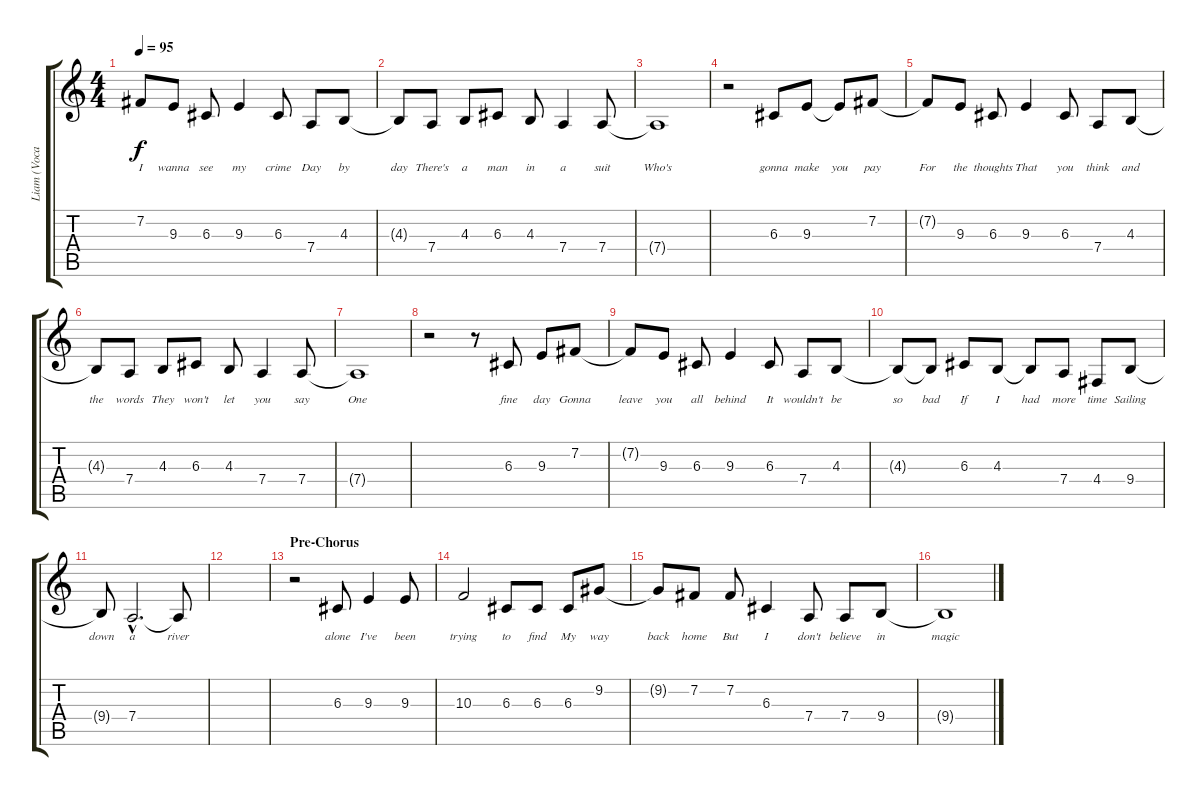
\track ("Liam (Vocals)" "Liam (Voca") {instrument lead8bassandlead}
\staff {score tabs}
\tuning (E4 B3 G3 D3 A2 E2) {hide}
\ts (4 4)
\tempo 95
\clef g2
\ks c
7.2{t}.8{lyrics (0 "I") lyrics (1 "") lyrics (2 "") lyrics (3 "") lyrics (4 "") dy f} 9.3.8{lyrics (0 "wanna") lyrics (1 "") lyrics (2 "") lyrics (3 "") lyrics (4 "")} 6.3.8{lyrics (0 "see") lyrics (1 "") lyrics (2 "") lyrics (3 "") lyrics (4 "")} 9.3.4{lyrics (0 "my") lyrics (1 "") lyrics (2 "") lyrics (3 "") lyrics (4 "")} 6.3.8{lyrics (0 "crime") lyrics (1 "") lyrics (2 "") lyrics (3 "") lyrics (4 "")} 7.4.8{lyrics (0 "Day") lyrics (1 "") lyrics (2 "") lyrics (3 "") lyrics (4 "")} 4.3.8{lyrics (0 "by") lyrics (1 "") lyrics (2 "") lyrics (3 "") lyrics (4 "")} |
4.3{t}.8{lyrics (0 "day") lyrics (1 "") lyrics (2 "") lyrics (3 "") lyrics (4 "")} 7.4.8{lyrics (0 "There's") lyrics (1 "") lyrics (2 "") lyrics (3 "") lyrics (4 "")} 4.3.8{lyrics (0 "a") lyrics (1 "") lyrics (2 "") lyrics (3 "") lyrics (4 "")} 6.3.8{lyrics (0 "man") lyrics (1 "") lyrics (2 "") lyrics (3 "") lyrics (4 "")} 4.3.8{lyrics (0 "in") lyrics (1 "") lyrics (2 "") lyrics (3 "") lyrics (4 "")} 7.4.4{lyrics (0 "a") lyrics (1 "") lyrics (2 "") lyrics (3 "") lyrics (4 "")} 7.4.8{lyrics (0 "suit") lyrics (1 "") lyrics (2 "") lyrics (3 "") lyrics (4 "")} |
7.4{t}.1{lyrics (0 "Who's") lyrics (1 "") lyrics (2 "") lyrics (3 "") lyrics (4 "")} |
r.2 6.3.8{lyrics (0 "gonna") lyrics (1 "") lyrics (2 "") lyrics (3 "") lyrics (4 "")} 9.3.8{lyrics (0 "make") lyrics (1 "") lyrics (2 "") lyrics (3 "") lyrics (4 "")} 9.3{t}.8{lyrics (0 "you") lyrics (1 "") lyrics (2 "") lyrics (3 "") lyrics (4 "")} 7.2.8{lyrics (0 "pay") lyrics (1 "") lyrics (2 "") lyrics (3 "") lyrics (4 "")} |
7.2{t}.8{lyrics (0 "For") lyrics (1 "") lyrics (2 "") lyrics (3 "") lyrics (4 "")} 9.3.8{lyrics (0 "the") lyrics (1 "") lyrics (2 "") lyrics (3 "") lyrics (4 "")} 6.3.8{lyrics (0 "thoughts") lyrics (1 "") lyrics (2 "") lyrics (3 "") lyrics (4 "")} 9.3.4{lyrics (0 "That") lyrics (1 "") lyrics (2 "") lyrics (3 "") lyrics (4 "")} 6.3.8{lyrics (0 "you") lyrics (1 "") lyrics (2 "") lyrics (3 "") lyrics (4 "")} 7.4.8{lyrics (0 "think") lyrics (1 "") lyrics (2 "") lyrics (3 "") lyrics (4 "")} 4.3.8{lyrics (0 "and") lyrics (1 "") lyrics (2 "") lyrics (3 "") lyrics (4 "")} |
4.3{t}.8{lyrics (0 "the") lyrics (1 "") lyrics (2 "") lyrics (3 "") lyrics (4 "")} 7.4.8{lyrics (0 "words") lyrics (1 "") lyrics (2 "") lyrics (3 "") lyrics (4 "")} 4.3.8{lyrics (0 "They") lyrics (1 "") lyrics (2 "") lyrics (3 "") lyrics (4 "")} 6.3.8{lyrics (0 "won't") lyrics (1 "") lyrics (2 "") lyrics (3 "") lyrics (4 "")} 4.3.8{lyrics (0 "let") lyrics (1 "") lyrics (2 "") lyrics (3 "") lyrics (4 "")} 7.4.4{lyrics (0 "you") lyrics (1 "") lyrics (2 "") lyrics (3 "") lyrics (4 "")} 7.4.8{lyrics (0 "say") lyrics (1 "") lyrics (2 "") lyrics (3 "") lyrics (4 "")} |
7.4{t}.1{lyrics (0 "One") lyrics (1 "") lyrics (2 "") lyrics (3 "") lyrics (4 "")} |
r.2 r.8 6.3.8{lyrics (0 "fine") lyrics (1 "") lyrics (2 "") lyrics (3 "") lyrics (4 "")} 9.3.8{lyrics (0 "day") lyrics (1 "") lyrics (2 "") lyrics (3 "") lyrics (4 "")} 7.2.8{lyrics (0 "Gonna") lyrics (1 "") lyrics (2 "") lyrics (3 "") lyrics (4 "")} |
7.2{t}.8{lyrics (0 "leave") lyrics (1 "") lyrics (2 "") lyrics (3 "") lyrics (4 "")} 9.3.8{lyrics (0 "you") lyrics (1 "") lyrics (2 "") lyrics (3 "") lyrics (4 "")} 6.3.8{lyrics (0 "all") lyrics (1 "") lyrics (2 "") lyrics (3 "") lyrics (4 "")} 9.3.4{lyrics (0 "behind") lyrics (1 "") lyrics (2 "") lyrics (3 "") lyrics (4 "")} 6.3.8{lyrics (0 "It") lyrics (1 "") lyrics (2 "") lyrics (3 "") lyrics (4 "")} 7.4.8{lyrics (0 "wouldn't") lyrics (1 "") lyrics (2 "") lyrics (3 "") lyrics (4 "")} 4.3.8{lyrics (0 "be") lyrics (1 "") lyrics (2 "") lyrics (3 "") lyrics (4 "")} |
4.3{t}.8{lyrics (0 "so") lyrics (1 "") lyrics (2 "") lyrics (3 "") lyrics (4 "")} 4.3{t}.8{lyrics (0 "bad") lyrics (1 "") lyrics (2 "") lyrics (3 "") lyrics (4 "")} 6.3.8{lyrics (0 "If") lyrics (1 "") lyrics (2 "") lyrics (3 "") lyrics (4 "")} 4.3.8{lyrics (0 "I") lyrics (1 "") lyrics (2 "") lyrics (3 "") lyrics (4 "")} 4.3{t}.8{lyrics (0 "had") lyrics (1 "") lyrics (2 "") lyrics (3 "") lyrics (4 "")} 7.4.8{lyrics (0 "more") lyrics (1 "") lyrics (2 "") lyrics (3 "") lyrics (4 "")} 4.4.8{lyrics (0 "time") lyrics (1 "") lyrics (2 "") lyrics (3 "") lyrics (4 "")} 9.4.8{lyrics (0 "Sailing") lyrics (1 "") lyrics (2 "") lyrics (3 "") lyrics (4 "")} |
9.4{t}.8{lyrics (0 "down") lyrics (1 "") lyrics (2 "") lyrics (3 "") lyrics (4 "")} 7.4{hac}.2{d lyrics (0 "a") lyrics (1 "") lyrics (2 "") lyrics (3 "") lyrics (4 "")} 7.4{t}.8{lyrics (0 "river") lyrics (1 "") lyrics (2 "") lyrics (3 "") lyrics (4 "")} |
|
\section ("" "Pre-Chorus")
r.2 6.3.8{lyrics (0 "alone") lyrics (1 "") lyrics (2 "") lyrics (3 "") lyrics (4 "")} 9.3.4{lyrics (0 "I've") lyrics (1 "") lyrics (2 "") lyrics (3 "") lyrics (4 "")} 9.3.8{lyrics (0 "been") lyrics (1 "") lyrics (2 "") lyrics (3 "") lyrics (4 "")} |
10.3.2{lyrics (0 "trying") lyrics (1 "") lyrics (2 "") lyrics (3 "") lyrics (4 "")} 6.3.8{lyrics (0 "to") lyrics (1 "") lyrics (2 "") lyrics (3 "") lyrics (4 "")} 6.3.8{lyrics (0 "find") lyrics (1 "") lyrics (2 "") lyrics (3 "") lyrics (4 "")} 6.3.8{lyrics (0 "My") lyrics (1 "") lyrics (2 "") lyrics (3 "") lyrics (4 "")} 9.2.8{lyrics (0 "way") lyrics (1 "") lyrics (2 "") lyrics (3 "") lyrics (4 "")} |
9.2{t}.8{lyrics (0 "back") lyrics (1 "") lyrics (2 "") lyrics (3 "") lyrics (4 "")} 7.2.8{lyrics (0 "home") lyrics (1 "") lyrics (2 "") lyrics (3 "") lyrics (4 "")} 7.2.8{lyrics (0 "But") lyrics (1 "") lyrics (2 "") lyrics (3 "") lyrics (4 "")} 6.3.4{lyrics (0 "I") lyrics (1 "") lyrics (2 "") lyrics (3 "") lyrics (4 "")} 7.4.8{lyrics (0 "don't") lyrics (1 "") lyrics (2 "") lyrics (3 "") lyrics (4 "")} 7.4.8{lyrics (0 "believe") lyrics (1 "") lyrics (2 "") lyrics (3 "") lyrics (4 "")} 9.4.8{lyrics (0 "in") lyrics (1 "") lyrics (2 "") lyrics (3 "") lyrics (4 "")} |
9.4{t}.1{lyrics (0 "magic") lyrics (1 "") lyrics (2 "") lyrics (3 "") lyrics (4 "")}
